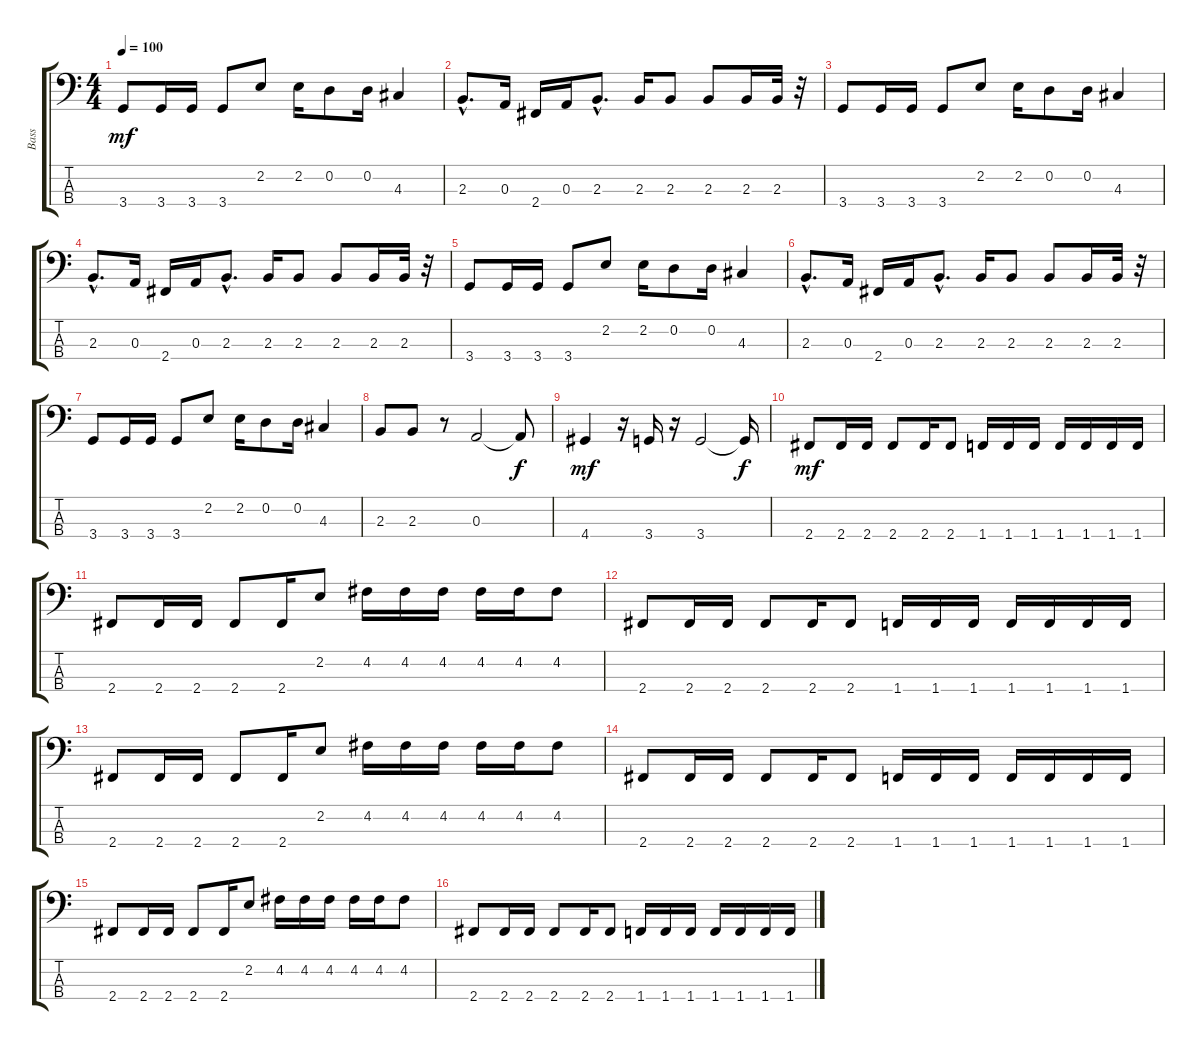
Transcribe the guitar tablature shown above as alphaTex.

\track ("Bass" "Bass") {instrument electricbassfinger}
\staff {score tabs}
\tuning (G2 D2 A1 E1) {hide}
\ts (4 4)
\tempo 100
\clef f4
\ks c
3.4.8{dy mf} 3.4.16 3.4.16 3.4.8 2.2.8 2.2.16 0.2.8 0.2.16 4.3.4 |
2.3{hac}.8{d} 0.3.16 2.4.16 0.3.16 2.3{hac}.8{d} 2.3.16 2.3.8 2.3.8 2.3.16 2.3.32 r.32 |
3.4.8 3.4.16 3.4.16 3.4.8 2.2.8 2.2.16 0.2.8 0.2.16 4.3.4 |
2.3{hac}.8{d} 0.3.16 2.4.16 0.3.16 2.3{hac}.8{d} 2.3.16 2.3.8 2.3.8 2.3.16 2.3.32 r.32 |
3.4.8 3.4.16 3.4.16 3.4.8 2.2.8 2.2.16 0.2.8 0.2.16 4.3.4 |
2.3{hac}.8{d} 0.3.16 2.4.16 0.3.16 2.3{hac}.8{d} 2.3.16 2.3.8 2.3.8 2.3.16 2.3.32 r.32 |
3.4.8 3.4.16 3.4.16 3.4.8 2.2.8 2.2.16 0.2.8 0.2.16 4.3.4 |
2.3.8 2.3.8 r.8 0.3.2 0.3{t}.8{dy f} |
4.4.4{dy mf} r.16 3.4.16 r.16 3.4.2 3.4{t}.16{dy f} |
2.4.8{dy mf} 2.4.16 2.4.16 2.4.8 2.4.16 2.4.8 1.4.16 1.4.16 1.4.16 1.4.16 1.4.16 1.4.16 1.4.16 |
2.4.8 2.4.16 2.4.16 2.4.8 2.4.16 2.2.8 4.2.16 4.2.16 4.2.16 4.2.16 4.2.16 4.2.8 |
2.4.8 2.4.16 2.4.16 2.4.8 2.4.16 2.4.8 1.4.16 1.4.16 1.4.16 1.4.16 1.4.16 1.4.16 1.4.16 |
2.4.8 2.4.16 2.4.16 2.4.8 2.4.16 2.2.8 4.2.16 4.2.16 4.2.16 4.2.16 4.2.16 4.2.8 |
2.4.8 2.4.16 2.4.16 2.4.8 2.4.16 2.4.8 1.4.16 1.4.16 1.4.16 1.4.16 1.4.16 1.4.16 1.4.16 |
2.4.8 2.4.16 2.4.16 2.4.8 2.4.16 2.2.8 4.2.16 4.2.16 4.2.16 4.2.16 4.2.16 4.2.8 |
2.4.8 2.4.16 2.4.16 2.4.8 2.4.16 2.4.8 1.4.16 1.4.16 1.4.16 1.4.16 1.4.16 1.4.16 1.4.16
